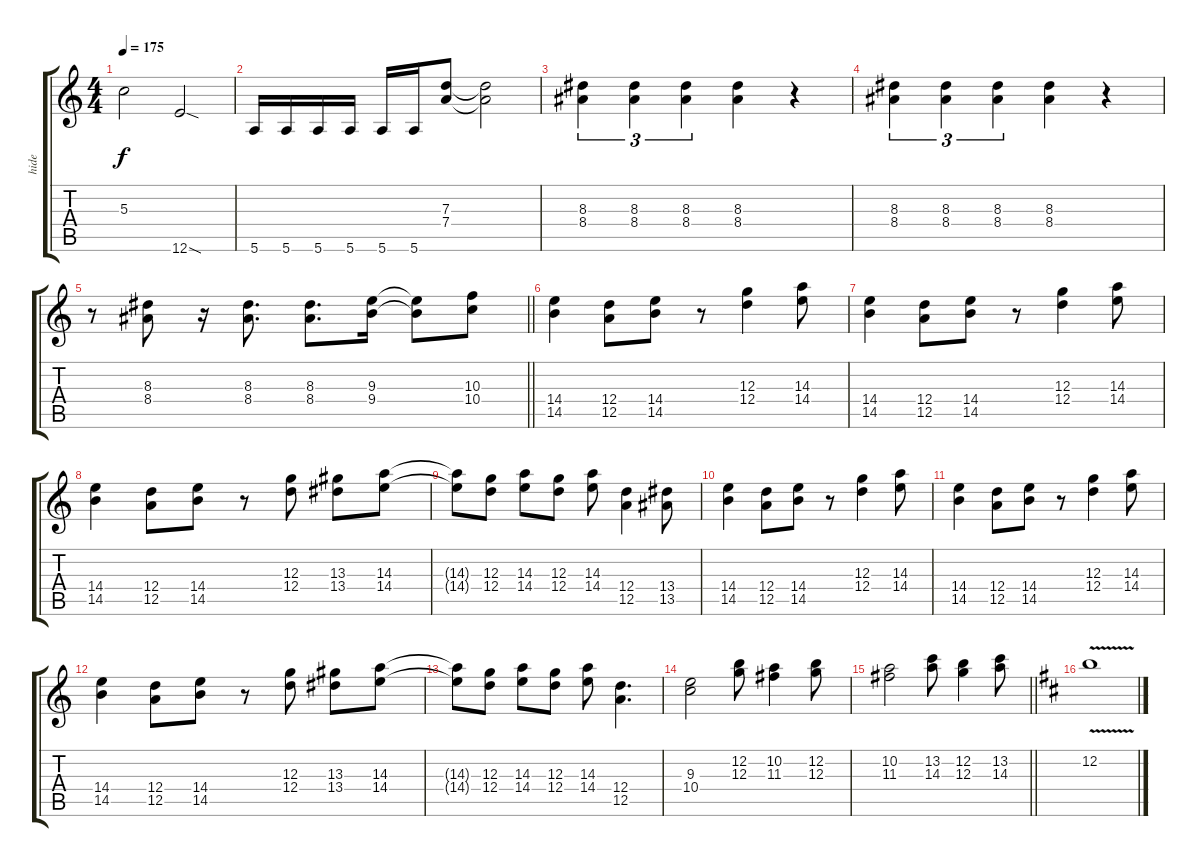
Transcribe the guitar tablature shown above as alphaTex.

\track ("hide" "hide") {instrument overdrivenguitar}
\staff {score tabs}
\tuning (E4 B3 G3 D3 A2 E2) {hide}
\ts (4 4)
\tempo 175
\clef g2
\ks c
5.3{t}.2{dy f} 12.6{sod}.2 |
5.6.16 5.6.16 5.6.16 5.6.16 5.6.16 5.6.16 (7.3 7.4).8 (7.3{t} 7.4{t}).2 |
(8.3 8.4).4{tu (3 2)} (8.3 8.4).4{tu (3 2)} (8.3 8.4).4{tu (3 2)} (8.3 8.4).4 r.4 |
(8.3 8.4).4{tu (3 2)} (8.3 8.4).4{tu (3 2)} (8.3 8.4).4{tu (3 2)} (8.3 8.4).4 r.4 |
\barLineRight lightlight
r.8 (8.3 8.4).8 r.16 (8.3 8.4).8{d} (8.3 8.4).8{d} (9.3 9.4).16 (9.3{t} 9.4{t}).8 (10.3 10.4).8 |
(14.4 14.5).4 (12.4 12.5).8 (14.4 14.5).8 r.8 (12.3 12.4).4 (14.3 14.4).8 |
(14.4 14.5).4 (12.4 12.5).8 (14.4 14.5).8 r.8 (12.3 12.4).4 (14.3 14.4).8 |
(14.4 14.5).4 (12.4 12.5).8 (14.4 14.5).8 r.8 (12.3 12.4).8 (13.3 13.4).8 (14.3 14.4).8 |
(14.3{t} 14.4{t}).8 (12.3 12.4).8 (14.3 14.4).8 (12.3 12.4).8 (14.3 14.4).8 (12.4 12.5).4 (13.4 13.5).8 |
(14.4 14.5).4 (12.4 12.5).8 (14.4 14.5).8 r.8 (12.3 12.4).4 (14.3 14.4).8 |
(14.4 14.5).4 (12.4 12.5).8 (14.4 14.5).8 r.8 (12.3 12.4).4 (14.3 14.4).8 |
(14.4 14.5).4 (12.4 12.5).8 (14.4 14.5).8 r.8 (12.3 12.4).8 (13.3 13.4).8 (14.3 14.4).8 |
(14.3{t} 14.4{t}).8 (12.3 12.4).8 (14.3 14.4).8 (12.3 12.4).8 (14.3 14.4).8 (12.4 12.5).4{d} |
(9.3 10.4).2 (12.2 12.3).8 (10.2 11.3).4 (12.2 12.3).8 |
\barLineRight lightlight
(10.2 11.3).2 (13.2 14.3).8 (12.2 12.3).4 (13.2 14.3).8 |
\ks d
12.2{v}.1
